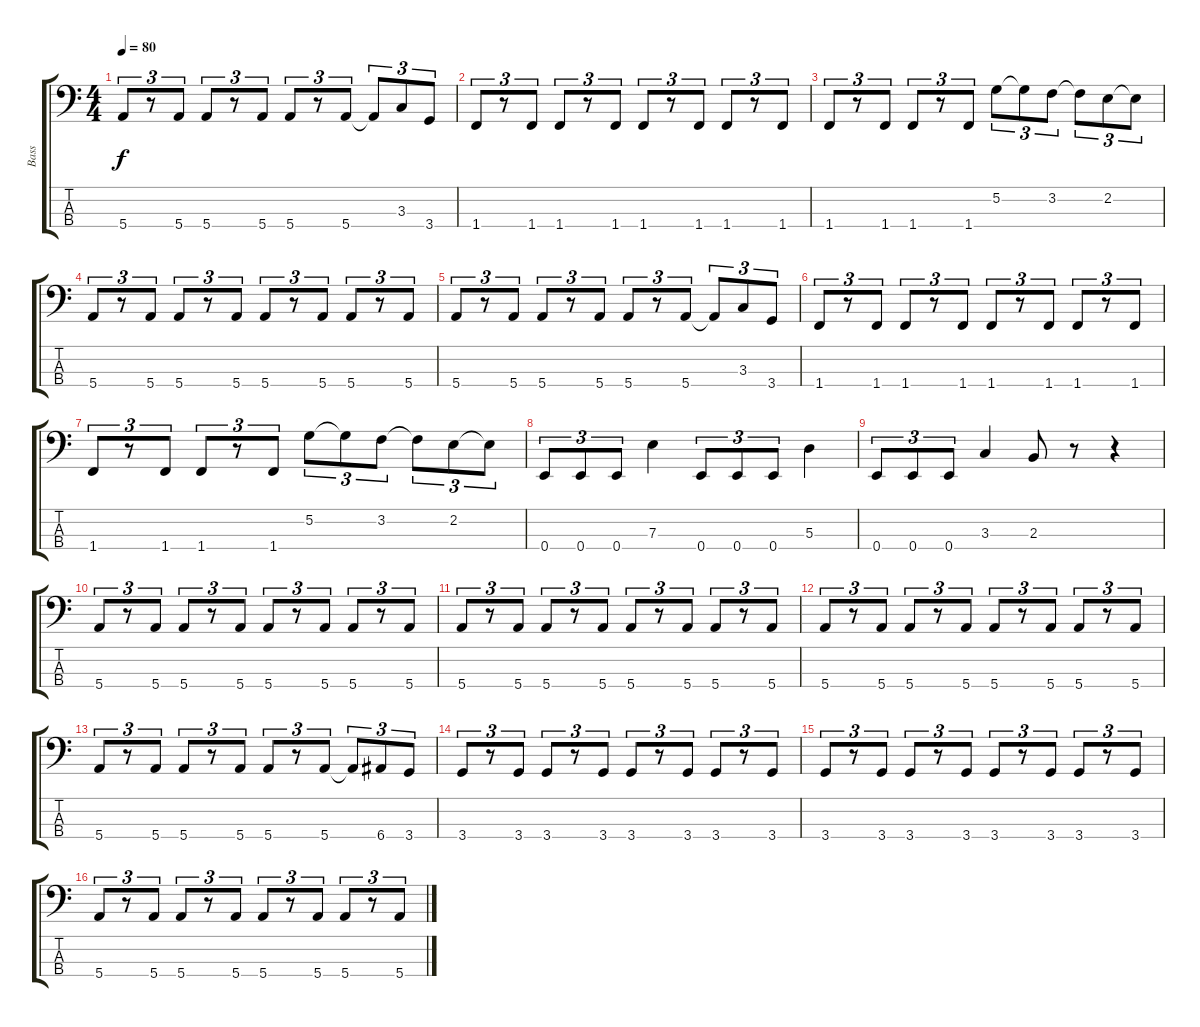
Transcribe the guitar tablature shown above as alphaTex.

\track ("Bass" "Bass") {instrument electricbassfinger}
\staff {score tabs}
\tuning (G2 D2 A1 E1) {hide}
\ts (4 4)
\tempo 80
\clef f4
\ks c
5.4.8{tu (3 2) dy f} r.8{tu (3 2)} 5.4.8{tu (3 2)} 5.4.8{tu (3 2)} r.8{tu (3 2)} 5.4.8{tu (3 2)} 5.4.8{tu (3 2)} r.8{tu (3 2)} 5.4.8{tu (3 2)} 5.4{t}.8{tu (3 2)} 3.3.8{tu (3 2)} 3.4.8{tu (3 2)} |
1.4.8{tu (3 2)} r.8{tu (3 2)} 1.4.8{tu (3 2)} 1.4.8{tu (3 2)} r.8{tu (3 2)} 1.4.8{tu (3 2)} 1.4.8{tu (3 2)} r.8{tu (3 2)} 1.4.8{tu (3 2)} 1.4.8{tu (3 2)} r.8{tu (3 2)} 1.4.8{tu (3 2)} |
1.4.8{tu (3 2)} r.8{tu (3 2)} 1.4.8{tu (3 2)} 1.4.8{tu (3 2)} r.8{tu (3 2)} 1.4.8{tu (3 2)} 5.2.8{tu (3 2)} 5.2{t}.8{tu (3 2)} 3.2.8{tu (3 2)} 3.2{t}.8{tu (3 2)} 2.2.8{tu (3 2)} 2.2{t}.8{tu (3 2)} |
5.4.8{tu (3 2)} r.8{tu (3 2)} 5.4.8{tu (3 2)} 5.4.8{tu (3 2)} r.8{tu (3 2)} 5.4.8{tu (3 2)} 5.4.8{tu (3 2)} r.8{tu (3 2)} 5.4.8{tu (3 2)} 5.4.8{tu (3 2)} r.8{tu (3 2)} 5.4.8{tu (3 2)} |
5.4.8{tu (3 2)} r.8{tu (3 2)} 5.4.8{tu (3 2)} 5.4.8{tu (3 2)} r.8{tu (3 2)} 5.4.8{tu (3 2)} 5.4.8{tu (3 2)} r.8{tu (3 2)} 5.4.8{tu (3 2)} 5.4{t}.8{tu (3 2)} 3.3.8{tu (3 2)} 3.4.8{tu (3 2)} |
1.4.8{tu (3 2)} r.8{tu (3 2)} 1.4.8{tu (3 2)} 1.4.8{tu (3 2)} r.8{tu (3 2)} 1.4.8{tu (3 2)} 1.4.8{tu (3 2)} r.8{tu (3 2)} 1.4.8{tu (3 2)} 1.4.8{tu (3 2)} r.8{tu (3 2)} 1.4.8{tu (3 2)} |
1.4.8{tu (3 2)} r.8{tu (3 2)} 1.4.8{tu (3 2)} 1.4.8{tu (3 2)} r.8{tu (3 2)} 1.4.8{tu (3 2)} 5.2.8{tu (3 2)} 5.2{t}.8{tu (3 2)} 3.2.8{tu (3 2)} 3.2{t}.8{tu (3 2)} 2.2.8{tu (3 2)} 2.2{t}.8{tu (3 2)} |
0.4.8{tu (3 2)} 0.4.8{tu (3 2)} 0.4.8{tu (3 2)} 7.3.4 0.4.8{tu (3 2)} 0.4.8{tu (3 2)} 0.4.8{tu (3 2)} 5.3.4 |
0.4.8{tu (3 2)} 0.4.8{tu (3 2)} 0.4.8{tu (3 2)} 3.3.4 2.3.8 r.8 r.4 |
5.4.8{tu (3 2)} r.8{tu (3 2)} 5.4.8{tu (3 2)} 5.4.8{tu (3 2)} r.8{tu (3 2)} 5.4.8{tu (3 2)} 5.4.8{tu (3 2)} r.8{tu (3 2)} 5.4.8{tu (3 2)} 5.4.8{tu (3 2)} r.8{tu (3 2)} 5.4.8{tu (3 2)} |
5.4.8{tu (3 2)} r.8{tu (3 2)} 5.4.8{tu (3 2)} 5.4.8{tu (3 2)} r.8{tu (3 2)} 5.4.8{tu (3 2)} 5.4.8{tu (3 2)} r.8{tu (3 2)} 5.4.8{tu (3 2)} 5.4.8{tu (3 2)} r.8{tu (3 2)} 5.4.8{tu (3 2)} |
5.4.8{tu (3 2)} r.8{tu (3 2)} 5.4.8{tu (3 2)} 5.4.8{tu (3 2)} r.8{tu (3 2)} 5.4.8{tu (3 2)} 5.4.8{tu (3 2)} r.8{tu (3 2)} 5.4.8{tu (3 2)} 5.4.8{tu (3 2)} r.8{tu (3 2)} 5.4.8{tu (3 2)} |
5.4.8{tu (3 2)} r.8{tu (3 2)} 5.4.8{tu (3 2)} 5.4.8{tu (3 2)} r.8{tu (3 2)} 5.4.8{tu (3 2)} 5.4.8{tu (3 2)} r.8{tu (3 2)} 5.4.8{tu (3 2)} 5.4{t}.8{tu (3 2)} 6.4.8{tu (3 2)} 3.4.8{tu (3 2)} |
3.4.8{tu (3 2)} r.8{tu (3 2)} 3.4.8{tu (3 2)} 3.4.8{tu (3 2)} r.8{tu (3 2)} 3.4.8{tu (3 2)} 3.4.8{tu (3 2)} r.8{tu (3 2)} 3.4.8{tu (3 2)} 3.4.8{tu (3 2)} r.8{tu (3 2)} 3.4.8{tu (3 2)} |
3.4.8{tu (3 2)} r.8{tu (3 2)} 3.4.8{tu (3 2)} 3.4.8{tu (3 2)} r.8{tu (3 2)} 3.4.8{tu (3 2)} 3.4.8{tu (3 2)} r.8{tu (3 2)} 3.4.8{tu (3 2)} 3.4.8{tu (3 2)} r.8{tu (3 2)} 3.4.8{tu (3 2)} |
5.4.8{tu (3 2)} r.8{tu (3 2)} 5.4.8{tu (3 2)} 5.4.8{tu (3 2)} r.8{tu (3 2)} 5.4.8{tu (3 2)} 5.4.8{tu (3 2)} r.8{tu (3 2)} 5.4.8{tu (3 2)} 5.4.8{tu (3 2)} r.8{tu (3 2)} 5.4.8{tu (3 2)}
